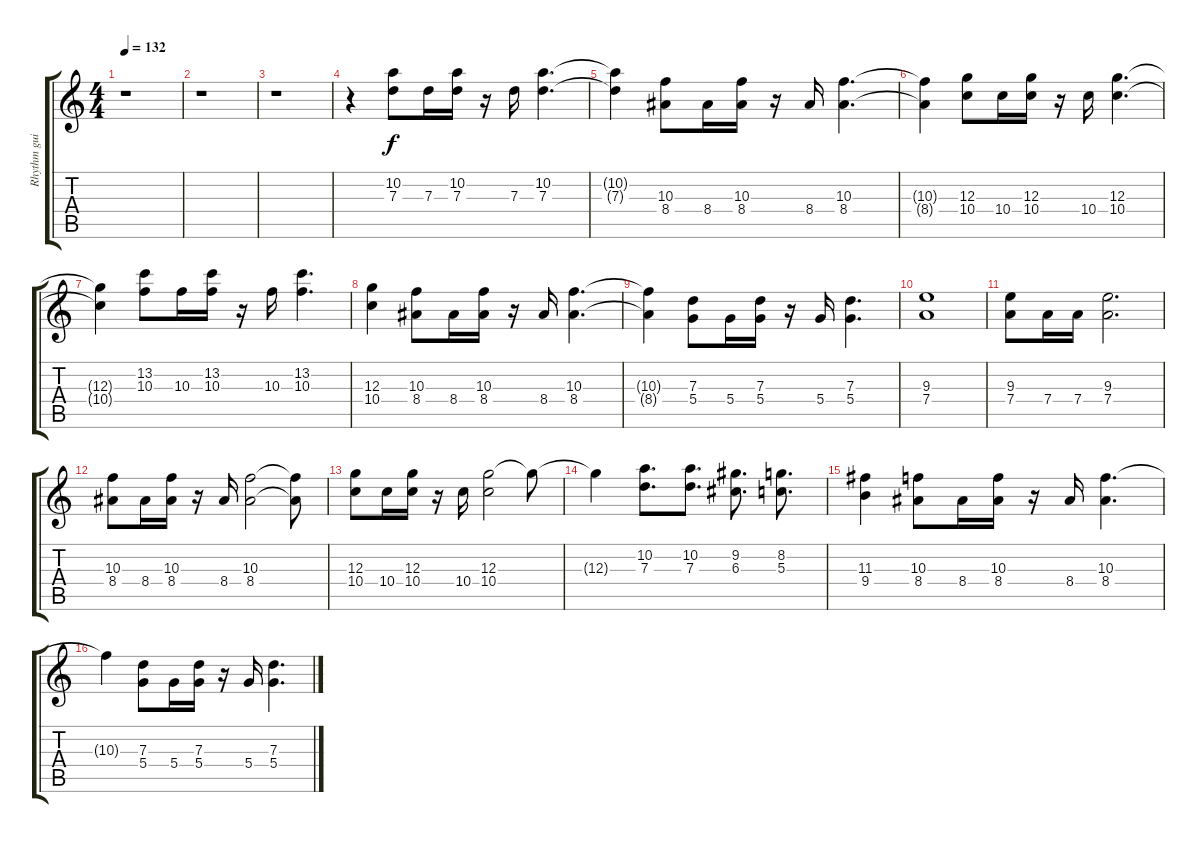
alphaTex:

\track ("Rhythm guitar" "Rhythm gui") {instrument overdrivenguitar}
\staff {score tabs}
\tuning (E4 B3 G3 D3 A2 E2) {hide}
\ts (4 4)
\tempo 132
\clef g2
\ks c
r.1{dy f} |
r.1 |
r.1 |
r.4 (10.2 7.3).8 7.3.16 (10.2 7.3).16 r.16 7.3.16 (10.2 7.3).4{d} |
(10.2{t} 7.3{t}).4 (10.3 8.4).8 8.4.16 (10.3 8.4).16 r.16 8.4.16 (10.3 8.4).4{d} |
(10.3{t} 8.4{t}).4 (12.3 10.4).8 10.4.16 (12.3 10.4).16 r.16 10.4.16 (12.3 10.4).4{d} |
(12.3{t} 10.4{t}).4 (13.2 10.3).8 10.3.16 (13.2 10.3).16 r.16 10.3.16 (13.2 10.3).4{d} |
(12.3 10.4).4 (10.3 8.4).8 8.4.16 (10.3 8.4).16 r.16 8.4.16 (10.3 8.4).4{d} |
(10.3{t} 8.4{t}).4 (7.3 5.4).8 5.4.16 (7.3 5.4).16 r.16 5.4.16 (7.3 5.4).4{d} |
(9.3 7.4).1 |
(9.3 7.4).8 7.4.16 7.4.16 (9.3 7.4).2{d} |
(10.3 8.4).8 8.4.16 (10.3 8.4).16 r.16 8.4.16 (10.3 8.4).2 (10.3{t} 8.4{t}).8 |
(12.3 10.4).8 10.4.16 (12.3 10.4).16 r.16 10.4.16 (12.3 10.4).2 12.3{t}.8 |
12.3{t}.4 (10.2 7.3).8{d} (10.2 7.3).8{d} (9.2 6.3).8{d} (8.2 5.3).8{d} |
(11.3 9.4).4 (10.3 8.4).8 8.4.16 (10.3 8.4).16 r.16 8.4.16 (10.3 8.4).4{d} |
10.3{t}.4 (7.3 5.4).8 5.4.16 (7.3 5.4).16 r.16 5.4.16 (7.3 5.4).4{d}
